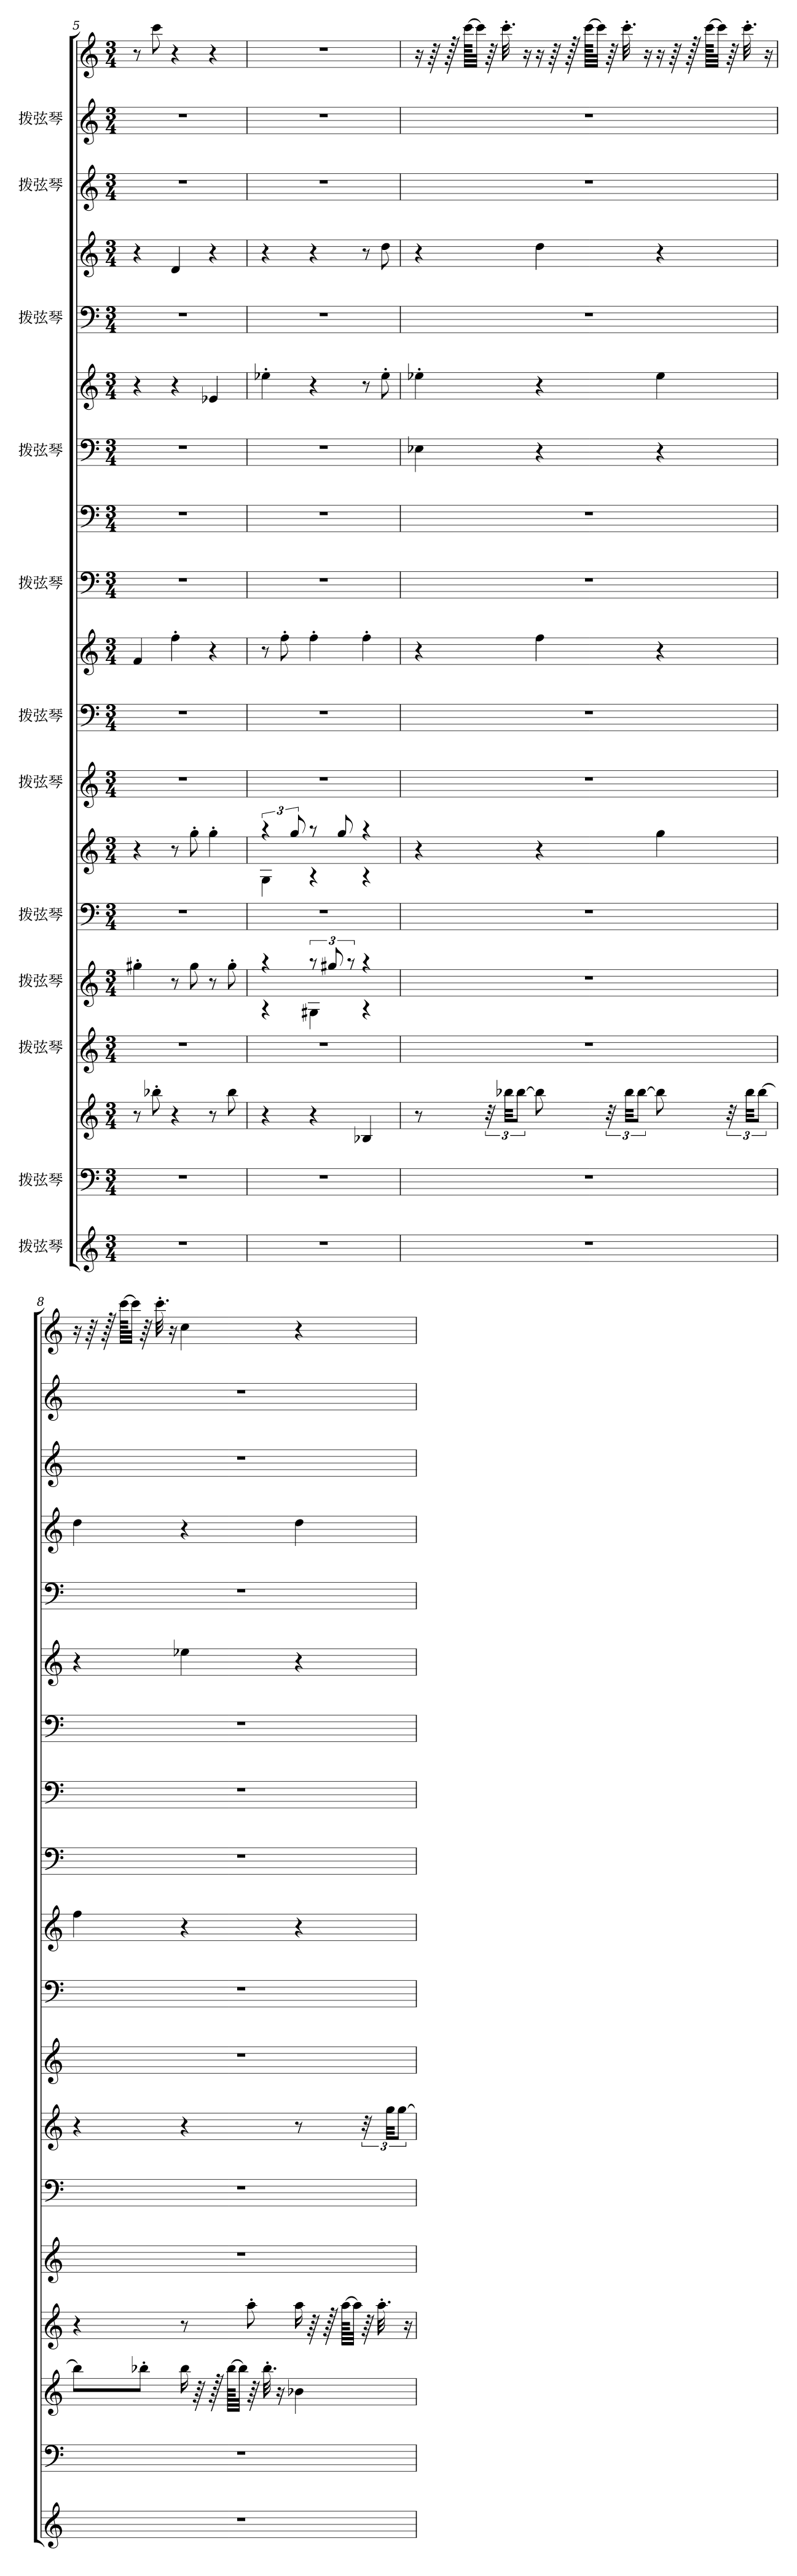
**kern	**kern	**kern	**kern	**kern	**kern	**kern	**kern	**kern	**kern	**kern	**kern	**kern	**kern	**kern	**kern	**kern	**kern	**kern
*part12	*part11	*part11	*part10	*part9	*part8	*part8	*part7	*part6	*part6	*part5	*part5	*part4	*part4	*part3	*part3	*part2	*part1	*part1
*staff19	*staff18	*staff17	*staff16	*staff15	*staff14	*staff13	*staff12	*staff11	*staff10	*staff9	*staff8	*staff7	*staff6	*staff5	*staff4	*staff3	*staff2	*staff1
*I"拨弦琴	*I"拨弦琴	*	*I"拨弦琴	*I"拨弦琴	*I"拨弦琴	*	*I"拨弦琴	*I"拨弦琴	*	*I"拨弦琴	*	*I"拨弦琴	*	*I"拨弦琴	*	*I"拨弦琴	*I"拨弦琴	*
*clefG2	*clefF4	*clefG2	*clefG2	*clefG2	*clefF4	*clefG2	*clefG2	*clefF4	*clefG2	*clefF4	*clefF4	*clefF4	*clefG2	*clefF4	*clefG2	*clefG2	*clefG2	*clefG2
*k[]	*k[]	*k[]	*k[]	*k[]	*k[]	*k[]	*k[]	*k[]	*k[]	*k[]	*k[]	*k[]	*k[]	*k[]	*k[]	*k[]	*k[]	*k[]
*M3/4	*M3/4	*M3/4	*M3/4	*M3/4	*M3/4	*M3/4	*M3/4	*M3/4	*M3/4	*M3/4	*M3/4	*M3/4	*M3/4	*M3/4	*M3/4	*M3/4	*M3/4	*M3/4
=5	=5	=5	=5	=5	=5	=5	=5	=5	=5	=5	=5	=5	=5	=5	=5	=5	=5	=5
2.r	2.r	8r	2.r	4gg#X'\	2.r	4r	2.r	2.r	4f/	2.r	2.r	2.r	4r	2.r	4r	2.r	2.r	8r
.	.	8bb-X'\	.	.	.	.	.	.	.	.	.	.	.	.	.	.	.	8ccc\
.	.	4r	.	8r	.	8r	.	.	4ff'\	.	.	.	4r	.	4d/	.	.	4r
.	.	.	.	8gg#\	.	8gg'\	.	.	.	.	.	.	.	.	.	.	.	.
.	.	8r	.	8r	.	4gg'\	.	.	4r	.	.	.	4e-X/	.	4r	.	.	4r
.	.	8bb-\	.	8gg#'\	.	.	.	.	.	.	.	.	.	.	.	.	.	.
!!LO:PB:g=z
=6	=6	=6	=6	=6	=6	=6	=6	=6	=6	=6	=6	=6	=6	=6	=6	=6	=6	=6
*	*	*	*	*^	*	*^	*	*	*	*	*	*	*	*	*	*	*	*
2.r	2.r	4r	2.r	4r	4r	2.r	6r	4G\	2.r	2.r	8r	2.r	2.r	2.r	4ee-X'\	2.r	4r	2.r	2.r	2.r
.	.	.	.	.	.	.	.	.	.	.	8ff'\	.	.	.	.	.	.	.	.	.
.	.	.	.	.	.	.	12gg/	.	.	.	.	.	.	.	.	.	.	.	.	.
.	.	4r	.	12r	4G#X\	.	8r	4r	.	.	4ff'\	.	.	.	4r	.	4r	.	.	.
.	.	.	.	12gg#X/	.	.	.	.	.	.	.	.	.	.	.	.	.	.	.	.
.	.	.	.	.	.	.	8gg/	.	.	.	.	.	.	.	.	.	.	.	.	.
.	.	.	.	12r	.	.	.	.	.	.	.	.	.	.	.	.	.	.	.	.
.	.	4B-X/	.	4r	4r	.	4r	4r	.	.	4ff'\	.	.	.	8r	.	8r	.	.	.
.	.	.	.	.	.	.	.	.	.	.	.	.	.	.	8ee-'\	.	8dd\	.	.	.
*	*	*	*	*v	*v	*	*v	*v	*	*	*	*	*	*	*	*	*	*	*	*
=7	=7	=7	=7	=7	=7	=7	=7	=7	=7	=7	=7	=7	=7	=7	=7	=7	=7	=7
2.r	2.r	8r	2.r	2.r	2.r	4r	2.r	2.r	4r	2.r	2.r	4E-X\	4ee-X'\	2.r	4r	2.r	2.r	16r
.	.	.	.	.	.	.	.	.	.	.	.	.	.	.	.	.	.	64r
.	.	.	.	.	.	.	.	.	.	.	.	.	.	.	.	.	.	128r
.	.	.	.	.	.	.	.	.	.	.	.	.	.	.	.	.	.	[128ccc\KKLLL
.	.	.	.	.	.	.	.	.	.	.	.	.	.	.	.	.	.	32ccc\JJJ]
.	.	48r	.	.	.	.	.	.	.	.	.	.	.	.	.	.	.	64r
.	.	.	.	.	.	.	.	.	.	.	.	.	.	.	.	.	.	32.ccc'\
.	.	48bb-X\KKL	.	.	.	.	.	.	.	.	.	.	.	.	.	.	.	.
.	.	[12bb-\J	.	.	.	.	.	.	.	.	.	.	.	.	.	.	.	.
.	.	.	.	.	.	.	.	.	.	.	.	.	.	.	.	.	.	16r
.	.	8bb-\]	.	.	.	4r	.	.	4ff\	.	.	4r	4r	.	4dd\	.	.	16r
.	.	.	.	.	.	.	.	.	.	.	.	.	.	.	.	.	.	64r
.	.	.	.	.	.	.	.	.	.	.	.	.	.	.	.	.	.	128r
.	.	.	.	.	.	.	.	.	.	.	.	.	.	.	.	.	.	[128ccc\KKLLL
.	.	.	.	.	.	.	.	.	.	.	.	.	.	.	.	.	.	32ccc\JJJ]
.	.	48r	.	.	.	.	.	.	.	.	.	.	.	.	.	.	.	64r
.	.	.	.	.	.	.	.	.	.	.	.	.	.	.	.	.	.	32.ccc'\
.	.	48bb-\KKL	.	.	.	.	.	.	.	.	.	.	.	.	.	.	.	.
.	.	[12bb-\J	.	.	.	.	.	.	.	.	.	.	.	.	.	.	.	.
.	.	.	.	.	.	.	.	.	.	.	.	.	.	.	.	.	.	16r
.	.	8bb-\]	.	.	.	4gg\	.	.	4r	.	.	4r	4ee-\	.	4r	.	.	16r
.	.	.	.	.	.	.	.	.	.	.	.	.	.	.	.	.	.	64r
.	.	.	.	.	.	.	.	.	.	.	.	.	.	.	.	.	.	128r
.	.	.	.	.	.	.	.	.	.	.	.	.	.	.	.	.	.	[128ccc\KKLLL
.	.	.	.	.	.	.	.	.	.	.	.	.	.	.	.	.	.	32ccc\JJJ]
.	.	48r	.	.	.	.	.	.	.	.	.	.	.	.	.	.	.	64r
.	.	.	.	.	.	.	.	.	.	.	.	.	.	.	.	.	.	32.ccc'\
.	.	48bb-\KKL	.	.	.	.	.	.	.	.	.	.	.	.	.	.	.	.
.	.	[12bb-\J	.	.	.	.	.	.	.	.	.	.	.	.	.	.	.	.
.	.	.	.	.	.	.	.	.	.	.	.	.	.	.	.	.	.	16r
!!LO:PB:g=z
=8	=8	=8	=8	=8	=8	=8	=8	=8	=8	=8	=8	=8	=8	=8	=8	=8	=8	=8
2.r	2.r	8bb-\L]	4r	2.r	2.r	4r	2.r	2.r	4ff\	2.r	2.r	2.r	4r	2.r	4dd\	2.r	2.r	16r
.	.	.	.	.	.	.	.	.	.	.	.	.	.	.	.	.	.	64r
.	.	.	.	.	.	.	.	.	.	.	.	.	.	.	.	.	.	128r
.	.	.	.	.	.	.	.	.	.	.	.	.	.	.	.	.	.	[128ccc\KKLLL
.	.	.	.	.	.	.	.	.	.	.	.	.	.	.	.	.	.	32ccc\JJJ]
.	.	8bb-X'\J	.	.	.	.	.	.	.	.	.	.	.	.	.	.	.	64r
.	.	.	.	.	.	.	.	.	.	.	.	.	.	.	.	.	.	32.ccc'\
.	.	.	.	.	.	.	.	.	.	.	.	.	.	.	.	.	.	16r
.	.	16bb-\	8r	.	.	4r	.	.	4r	.	.	.	4ee-X\	.	4r	.	.	4cc\
.	.	64r	.	.	.	.	.	.	.	.	.	.	.	.	.	.	.	.
.	.	128r	.	.	.	.	.	.	.	.	.	.	.	.	.	.	.	.
.	.	[128bb-\KKLLL	.	.	.	.	.	.	.	.	.	.	.	.	.	.	.	.
.	.	32bb-\JJJ]	.	.	.	.	.	.	.	.	.	.	.	.	.	.	.	.
.	.	64r	8aa'\	.	.	.	.	.	.	.	.	.	.	.	.	.	.	.
.	.	32.bb-'\	.	.	.	.	.	.	.	.	.	.	.	.	.	.	.	.
.	.	16r	.	.	.	.	.	.	.	.	.	.	.	.	.	.	.	.
.	.	4b-X\	16aa\	.	.	8r	.	.	4r	.	.	.	4r	.	4dd\	.	.	4r
.	.	.	64r	.	.	.	.	.	.	.	.	.	.	.	.	.	.	.
.	.	.	128r	.	.	.	.	.	.	.	.	.	.	.	.	.	.	.
.	.	.	[128aa\KKLLL	.	.	.	.	.	.	.	.	.	.	.	.	.	.	.
.	.	.	32aa\JJJ]	.	.	.	.	.	.	.	.	.	.	.	.	.	.	.
.	.	.	64r	.	.	48r	.	.	.	.	.	.	.	.	.	.	.	.
.	.	.	32.aa'\	.	.	.	.	.	.	.	.	.	.	.	.	.	.	.
.	.	.	.	.	.	48gg\KKL	.	.	.	.	.	.	.	.	.	.	.	.
.	.	.	.	.	.	[12gg\J	.	.	.	.	.	.	.	.	.	.	.	.
.	.	.	16r	.	.	.	.	.	.	.	.	.	.	.	.	.	.	.
=	=	=	=	=	=	=	=	=	=	=	=	=	=	=	=	=	=	=
*-	*-	*-	*-	*-	*-	*-	*-	*-	*-	*-	*-	*-	*-	*-	*-	*-	*-	*-
